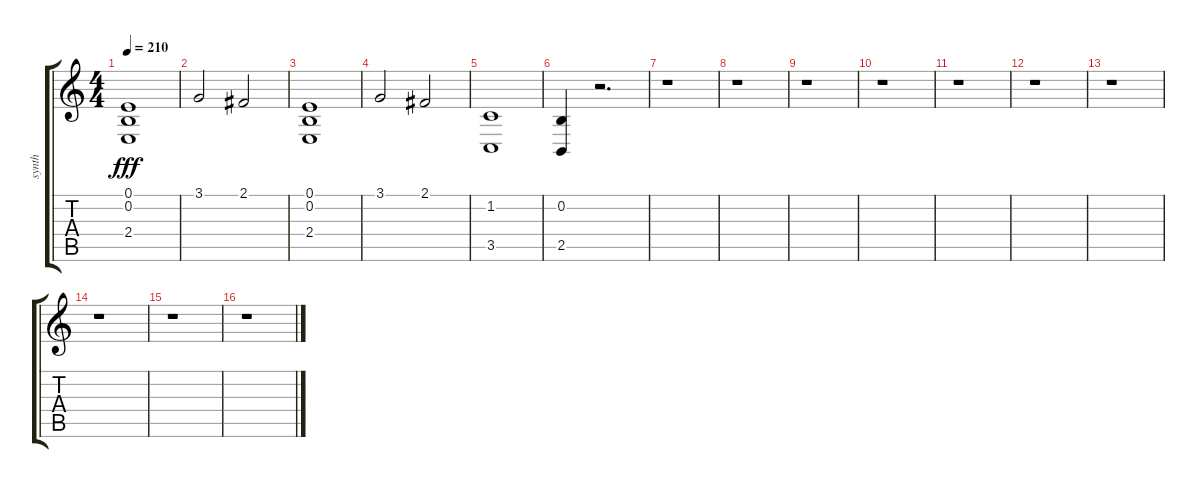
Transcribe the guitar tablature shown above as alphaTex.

\track ("synth" "synth") {instrument pad7halo}
\staff {score tabs}
\tuning (E4 B3 G3 D3 A2 E2) {hide}
\ts (4 4)
\tempo 210
\clef g2
\ks c
(0.1 0.2 2.4).1{dy fff} |
3.1.2 2.1.2 |
(0.1 0.2 2.4).1 |
3.1.2 2.1.2 |
(1.2 3.5).1 |
(0.2 2.5).4 r.2{d} |
r.1 |
r.1 |
r.1 |
r.1 |
r.1 |
r.1 |
r.1 |
r.1 |
r.1 |
r.1
